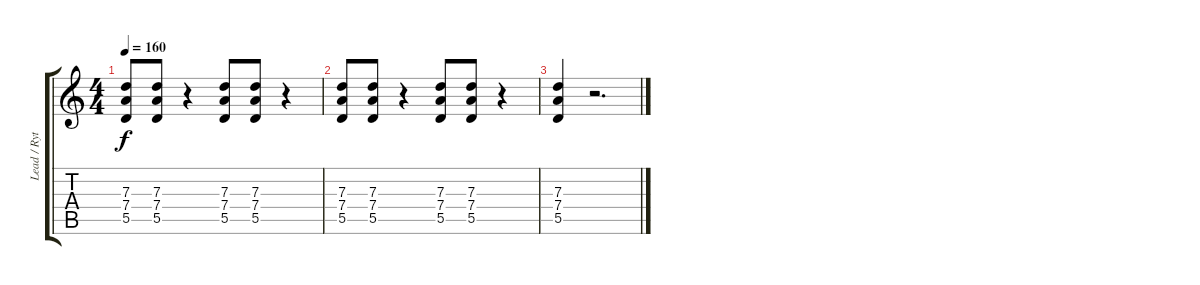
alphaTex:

\track ("Lead / Rythm" "Lead / Ryt") {instrument distortionguitar}
\staff {score tabs}
\tuning (E4 B3 G3 D3 A2 E2) {hide}
\ts (4 4)
\tempo 160
\clef g2
\ks c
(7.3 7.4 5.5).8{dy f} (7.3 7.4 5.5).8 r.4 (7.3 7.4 5.5).8 (7.3 7.4 5.5).8 r.4 |
(7.3 7.4 5.5).8 (7.3 7.4 5.5).8 r.4 (7.3 7.4 5.5).8 (7.3 7.4 5.5).8 r.4 |
(7.3 7.4 5.5).4 r.2{d}
